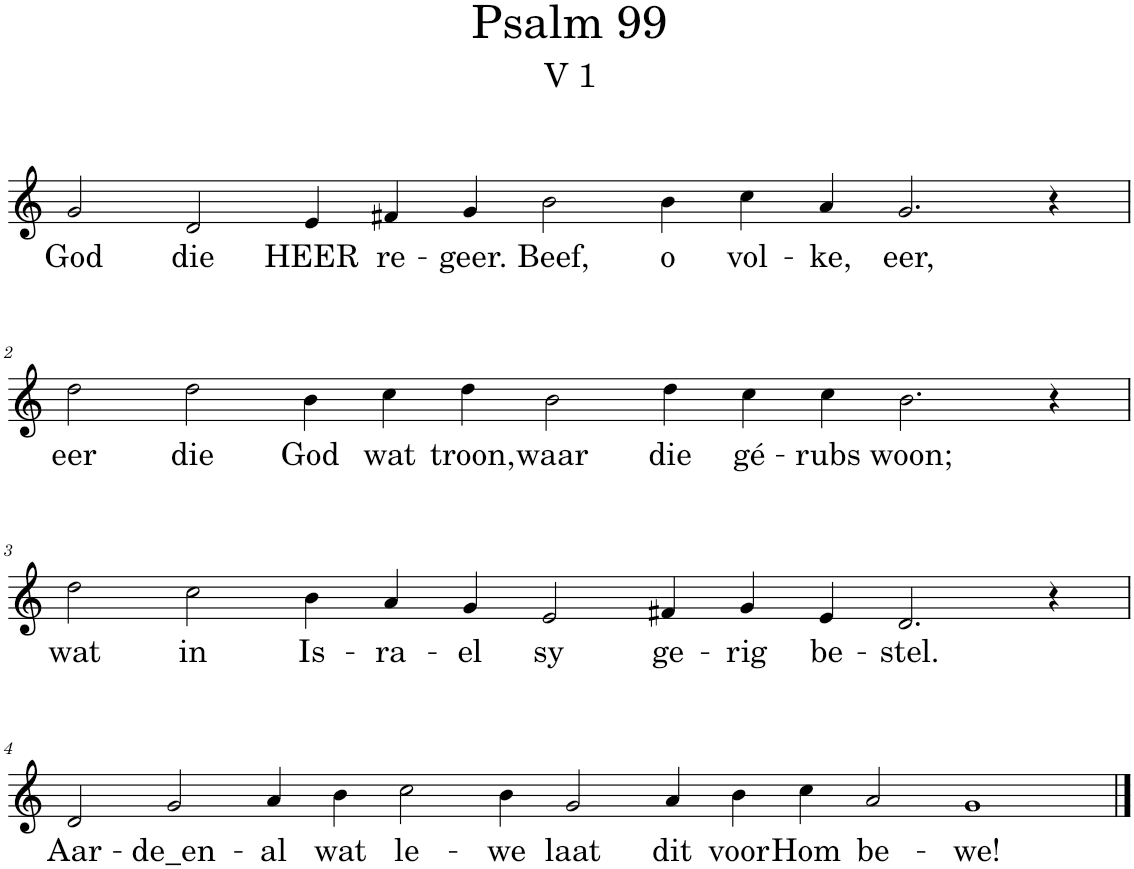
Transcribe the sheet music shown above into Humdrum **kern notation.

**kern	**text
*part1	*part1
*staff1	*staff1
*I"Pipe Organ	*
*I'Org.	*
*clefG2	*
*k[]	*
*M16/4	*
=1	=1
!	!LO:LY:b
2g/	God
!	!LO:LY:b
2d/	die
!	!LO:LY:b
4e/	HEER
!	!LO:LY:b
4f#X/	re-
!	!LO:LY:b
4g/	-geer.
!	!LO:LY:b
2b\	Beef,
!	!LO:LY:b
4b\	o
!	!LO:LY:b
4cc\	vol-
!	!LO:LY:b
4a/	-ke,
!	!LO:LY:b
2.g/	eer,
4r	.
!!LO:LB:g=z
=2	=2
!	!LO:LY:b
2dd\	eer
!	!LO:LY:b
2dd\	die
!	!LO:LY:b
4b\	God
!	!LO:LY:b
4cc\	wat
!	!LO:LY:b
4dd\	troon,
!	!LO:LY:b
2b\	waar
!	!LO:LY:b
4dd\	die
!	!LO:LY:b
4cc\	gé-
!	!LO:LY:b
4cc\	-rubs
!	!LO:LY:b
2.b\	woon;
4r	.
!!LO:LB:g=z
=3	=3
!	!LO:LY:b
2dd\	wat
!	!LO:LY:b
2cc\	in
!	!LO:LY:b
4b\	Is-
!	!LO:LY:b
4a/	-ra-
!	!LO:LY:b
4g/	-el
!	!LO:LY:b
2e/	sy
!	!LO:LY:b
4f#X/	ge-
!	!LO:LY:b
4g/	-rig
!	!LO:LY:b
4e/	be-
!	!LO:LY:b
2.d/	-stel.
4r	.
!!LO:LB:g=z
=4	=4
*M20/4	*
!	!LO:LY:b
2d/	Aar-
!	!LO:LY:b
2g/	-de_en-
!	!LO:LY:b
4a/	-al
!	!LO:LY:b
4b\	wat
!	!LO:LY:b
2cc\	le-
!	!LO:LY:b
4b\	-we
!	!LO:LY:b
2g/	laat
!	!LO:LY:b
4a/	dit
!	!LO:LY:b
4b\	voor
!	!LO:LY:b
4cc\	Hom
!	!LO:LY:b
2a/	be-
!	!LO:LY:b
1g	-we!
==	==
*-	*-
